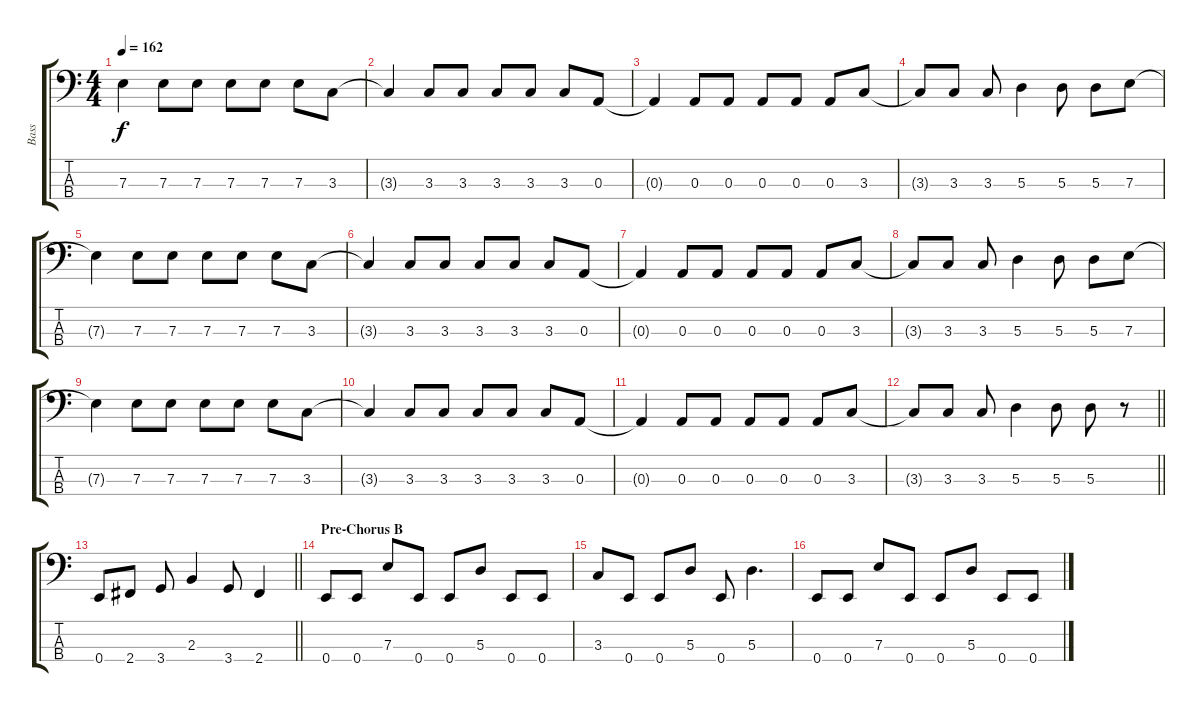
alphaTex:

\track ("Bass" "Bass") {instrument electricbassfinger}
\staff {score tabs}
\tuning (G2 D2 A1 E1) {hide}
\ts (4 4)
\tempo 162
\clef f4
\ks c
7.3{t}.4{dy f} 7.3.8 7.3.8 7.3.8 7.3.8 7.3.8 3.3.8 |
3.3{t}.4 3.3.8 3.3.8 3.3.8 3.3.8 3.3.8 0.3.8 |
0.3{t}.4 0.3.8 0.3.8 0.3.8 0.3.8 0.3.8 3.3.8 |
3.3{t}.8 3.3.8 3.3.8 5.3.4 5.3.8 5.3.8 7.3.8 |
7.3{t}.4 7.3.8 7.3.8 7.3.8 7.3.8 7.3.8 3.3.8 |
3.3{t}.4 3.3.8 3.3.8 3.3.8 3.3.8 3.3.8 0.3.8 |
0.3{t}.4 0.3.8 0.3.8 0.3.8 0.3.8 0.3.8 3.3.8 |
3.3{t}.8 3.3.8 3.3.8 5.3.4 5.3.8 5.3.8 7.3.8 |
7.3{t}.4 7.3.8 7.3.8 7.3.8 7.3.8 7.3.8 3.3.8 |
3.3{t}.4 3.3.8 3.3.8 3.3.8 3.3.8 3.3.8 0.3.8 |
0.3{t}.4 0.3.8 0.3.8 0.3.8 0.3.8 0.3.8 3.3.8 |
\barLineRight lightlight
3.3{t}.8 3.3.8 3.3.8 5.3.4 5.3.8 5.3.8 r.8 |
\section ("" "")
\barLineRight lightlight
0.4.8 2.4.8 3.4.8 2.3.4 3.4.8 2.4.4 |
\section ("" "Pre-Chorus B")
0.4.8 0.4.8 7.3.8 0.4.8 0.4.8 5.3.8 0.4.8 0.4.8 |
3.3.8 0.4.8 0.4.8 5.3.8 0.4.8 5.3.4{d} |
0.4.8 0.4.8 7.3.8 0.4.8 0.4.8 5.3.8 0.4.8 0.4.8
